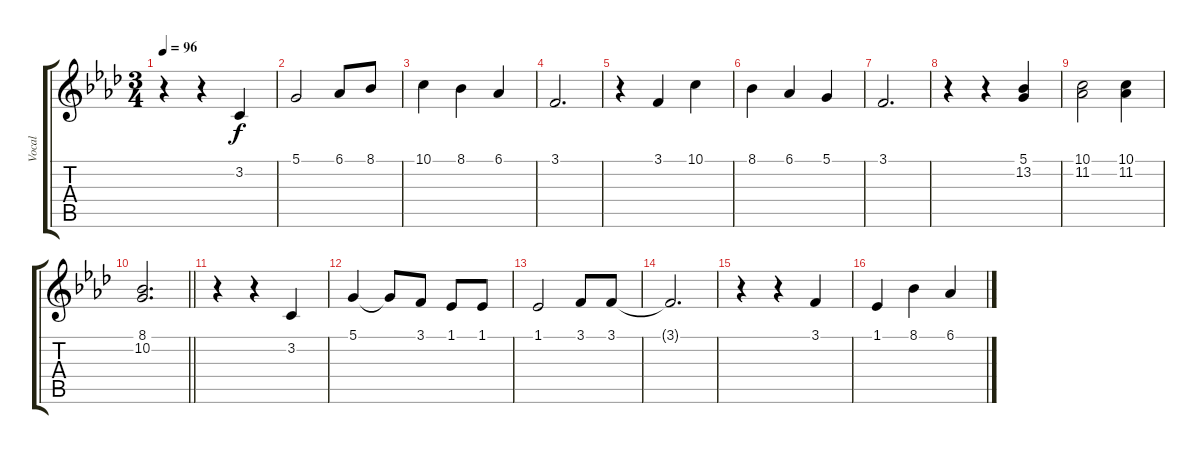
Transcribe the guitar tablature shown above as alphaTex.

\track ("Vocal" "Vocal") {instrument clarinet}
\staff {score tabs}
\tuning (D4 A3 F3 C3 G2 D2) {hide}
\ts (3 4)
\tempo 96
\clef g2
\ks fminor
r.4{dy f} r.4 3.2.4 |
5.1.2 6.1.8 8.1.8 |
10.1.4 8.1.4 6.1.4 |
3.1.2{d} |
r.4 3.1.4 10.1.4 |
8.1.4 6.1.4 5.1.4 |
3.1.2{d} |
r.4 r.4 (5.1 13.2).4 |
(10.1 11.2).2 (10.1 11.2).4 |
\barLineRight lightlight
(8.1 10.2).2{d} |
r.4 r.4 3.2.4 |
5.1.4 5.1{t}.8 3.1.8 1.1.8 1.1.8 |
1.1.2 3.1.8 3.1.8 |
3.1{t}.2{d} |
r.4 r.4 3.1.4 |
1.1.4 8.1.4 6.1.4
